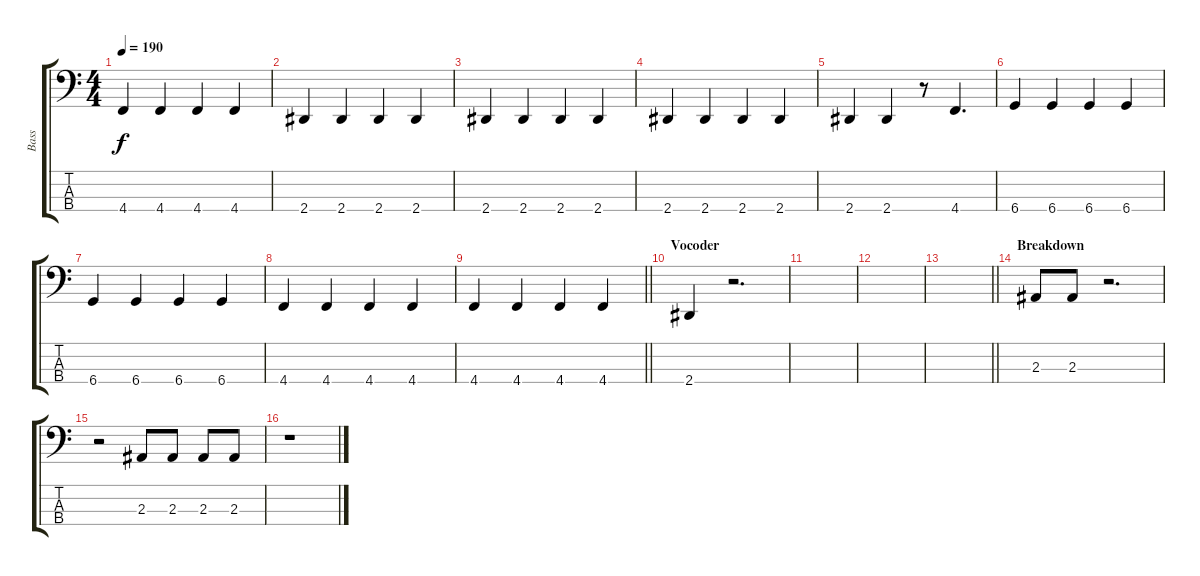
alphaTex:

\track ("Bass" "Bass") {instrument electricbassfinger}
\staff {score tabs}
\tuning (Gb2 Db2 Ab1 Db1) {hide}
\ts (4 4)
\tempo 190
\clef f4
\ks c
4.4.4{dy f} 4.4.4 4.4.4 4.4.4 |
2.4.4 2.4.4 2.4.4 2.4.4 |
2.4.4 2.4.4 2.4.4 2.4.4 |
2.4.4 2.4.4 2.4.4 2.4.4 |
2.4.4 2.4.4 r.8 4.4.4{d} |
6.4.4 6.4.4 6.4.4 6.4.4 |
6.4.4 6.4.4 6.4.4 6.4.4 |
4.4.4 4.4.4 4.4.4 4.4.4 |
\barLineRight lightlight
4.4.4 4.4.4 4.4.4 4.4.4 |
\section ("" "Vocoder")
2.4.4 r.2{d} |
|
|
\barLineRight lightlight
|
\section ("" "Breakdown")
2.3.8 2.3.8 r.2{d} |
r.2 2.3.8 2.3.8 2.3.8 2.3.8 |
r.1
